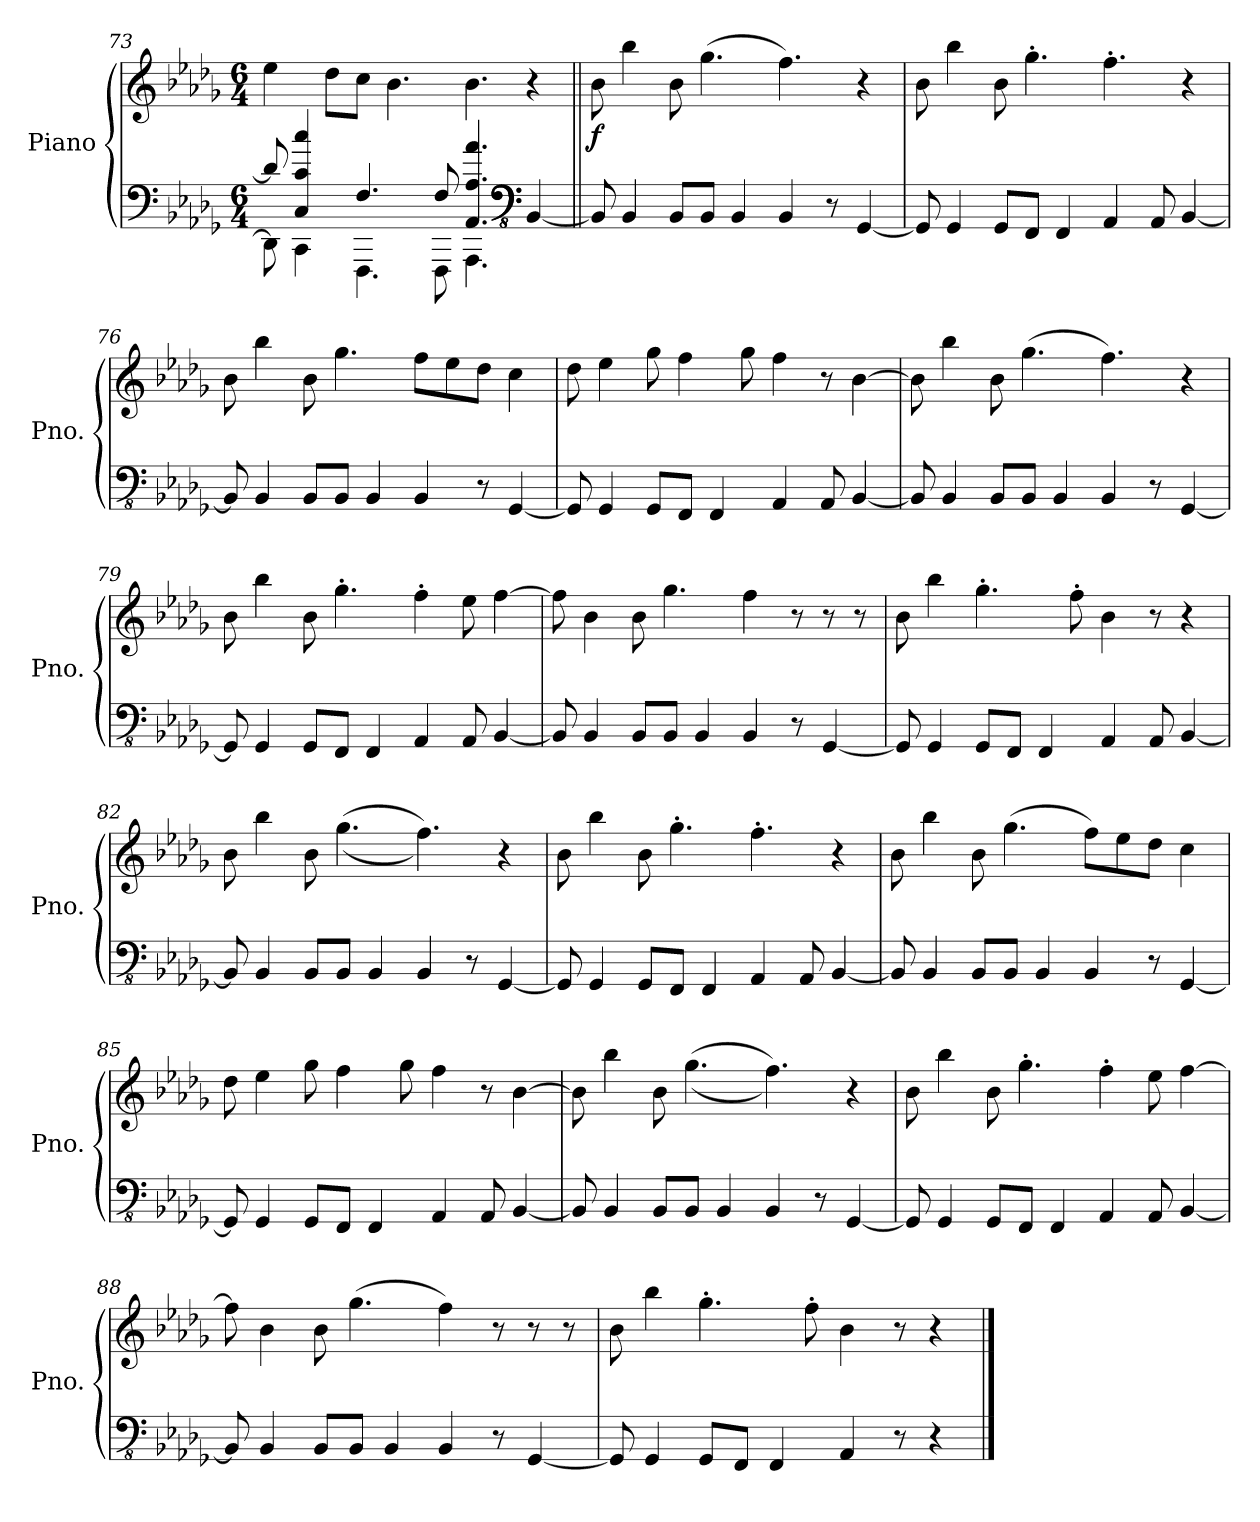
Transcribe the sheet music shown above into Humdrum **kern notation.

**kern	**kern	**dynam
*part1	*part1	*part1
*staff2	*staff1	*staff1/2
*I"Piano	*	*
*I'Pno.	*	*
*clefF4	*clefG2	*
*k[b-e-a-d-g-]	*k[b-e-a-d-g-]	*
*M6/4	*M6/4	*
=73	=73	=73
*^	*	*
8d-/]	8DD-\]	4ee-\	.
4C/ 4c/ 4cc/	4CC\	.	.
.	.	8dd-\L	.
4.F/	4.FFF\	8cc\J	.
.	.	4.b-\	.
8F/	8FFF\	.	.
4.AA-/ 4.A-/ 4.a-/	4.AAA-\	4.b-\	.
*clefFv4	*	*	*
[4BBB-/	4ryy	4r	.
!!LO:LB:g=z
=74||	=74||	=74||	=74||
!	!	!	!LO:DY:b
*v	*v	*	*
8BBB-/]	8b-\	f
4BBB-/	4bb-\	.
8BBB-/L	8b-\	.
8BBB-/J	(4.gg-\	.
4BBB-/	.	.
4BBB-/	4.ff\)	.
8r	.	.
[4GGG-/	4r	.
=75	=75	=75
8GGG-/]	8b-\	.
4GGG-/	4bb-\	.
8GGG-/L	8b-\	.
8FFF/J	4.gg-'\	.
4FFF/	.	.
4AAA-/	4.ff'\	.
8AAA-/	.	.
[4BBB-/	4r	.
=76	=76	=76
8BBB-/]	8b-\	.
4BBB-/	4bb-\	.
8BBB-/L	8b-\	.
8BBB-/J	4.gg-\	.
4BBB-/	.	.
4BBB-/	8ff\L	.
.	8ee-\	.
8r	8dd-\J	.
[4GGG-/	4cc\	.
=77	=77	=77
8GGG-/]	8dd-\	.
4GGG-/	4ee-\	.
8GGG-/L	8gg-\	.
8FFF/J	4ff\	.
4FFF/	.	.
.	8gg-\	.
4AAA-/	4ff\	.
8AAA-/	8r	.
[4BBB-/	[4b-\	.
!!LO:LB:g=z
=78	=78	=78
8BBB-/]	8b-\]	.
4BBB-/	4bb-\	.
8BBB-/L	8b-\	.
8BBB-/J	(4.gg-\	.
4BBB-/	.	.
4BBB-/	4.ff\)	.
8r	.	.
[4GGG-/	4r	.
=79	=79	=79
8GGG-/]	8b-\	.
4GGG-/	4bb-\	.
8GGG-/L	8b-\	.
8FFF/J	4.gg-'\	.
4FFF/	.	.
4AAA-/	4ff'\	.
8AAA-/	8ee-\	.
[4BBB-/	[4ff\	.
=80	=80	=80
8BBB-/]	8ff\]	.
4BBB-/	4b-\	.
8BBB-/L	8b-\	.
8BBB-/J	4.gg-\	.
4BBB-/	.	.
4BBB-/	4ff\	.
8r	8r	.
[4GGG-/	8r	.
.	8r	.
=81	=81	=81
8GGG-/]	8b-\	.
4GGG-/	4bb-\	.
8GGG-/L	4.gg-'\	.
8FFF/J	.	.
4FFF/	.	.
.	8ff'\	.
4AAA-/	4b-\	.
8AAA-/	8r	.
[4BBB-/	4r	.
!!LO:LB:g=z
=82	=82	=82
8BBB-/]	8b-\	.
4BBB-/	4bb-\	.
8BBB-/L	8b-\	.
8BBB-/J	((4.gg-\	.
4BBB-/	.	.
4BBB-/	4.ff\))	.
8r	.	.
[4GGG-/	4r	.
=83	=83	=83
8GGG-/]	8b-\	.
4GGG-/	4bb-\	.
8GGG-/L	8b-\	.
8FFF/J	4.gg-'\	.
4FFF/	.	.
4AAA-/	4.ff'\	.
8AAA-/	.	.
[4BBB-/	4r	.
=84	=84	=84
8BBB-/]	8b-\	.
4BBB-/	4bb-\	.
8BBB-/L	8b-\	.
8BBB-/J	(4.gg-\	.
4BBB-/	.	.
4BBB-/	8ff\L)	.
.	8ee-\	.
8r	8dd-\J	.
[4GGG-/	4cc\	.
=85	=85	=85
8GGG-/]	8dd-\	.
4GGG-/	4ee-\	.
8GGG-/L	8gg-\	.
8FFF/J	4ff\	.
4FFF/	.	.
.	8gg-\	.
4AAA-/	4ff\	.
8AAA-/	8r	.
[4BBB-/	[4b-\	.
!!LO:PB:g=z
=86	=86	=86
8BBB-/]	8b-\]	.
4BBB-/	4bb-\	.
8BBB-/L	8b-\	.
8BBB-/J	((4.gg-\	.
4BBB-/	.	.
4BBB-/	4.ff\))	.
8r	.	.
[4GGG-/	4r	.
=87	=87	=87
8GGG-/]	8b-\	.
4GGG-/	4bb-\	.
8GGG-/L	8b-\	.
8FFF/J	4.gg-'\	.
4FFF/	.	.
4AAA-/	4ff'\	.
8AAA-/	8ee-\	.
[4BBB-/	[4ff\	.
=88	=88	=88
8BBB-/]	8ff\]	.
4BBB-/	4b-\	.
8BBB-/L	8b-\	.
8BBB-/J	(4.gg-\	.
4BBB-/	.	.
4BBB-/	4ff\)	.
8r	8r	.
[4GGG-/	8r	.
.	8r	.
=89	=89	=89
8GGG-/]	8b-\	.
4GGG-/	4bb-\	.
8GGG-/L	4.gg-'\	.
8FFF/J	.	.
4FFF/	.	.
.	8ff'\	.
4AAA-/	4b-\	.
8r	8r	.
4r	4r	.
==	==	==
*-	*-	*-
